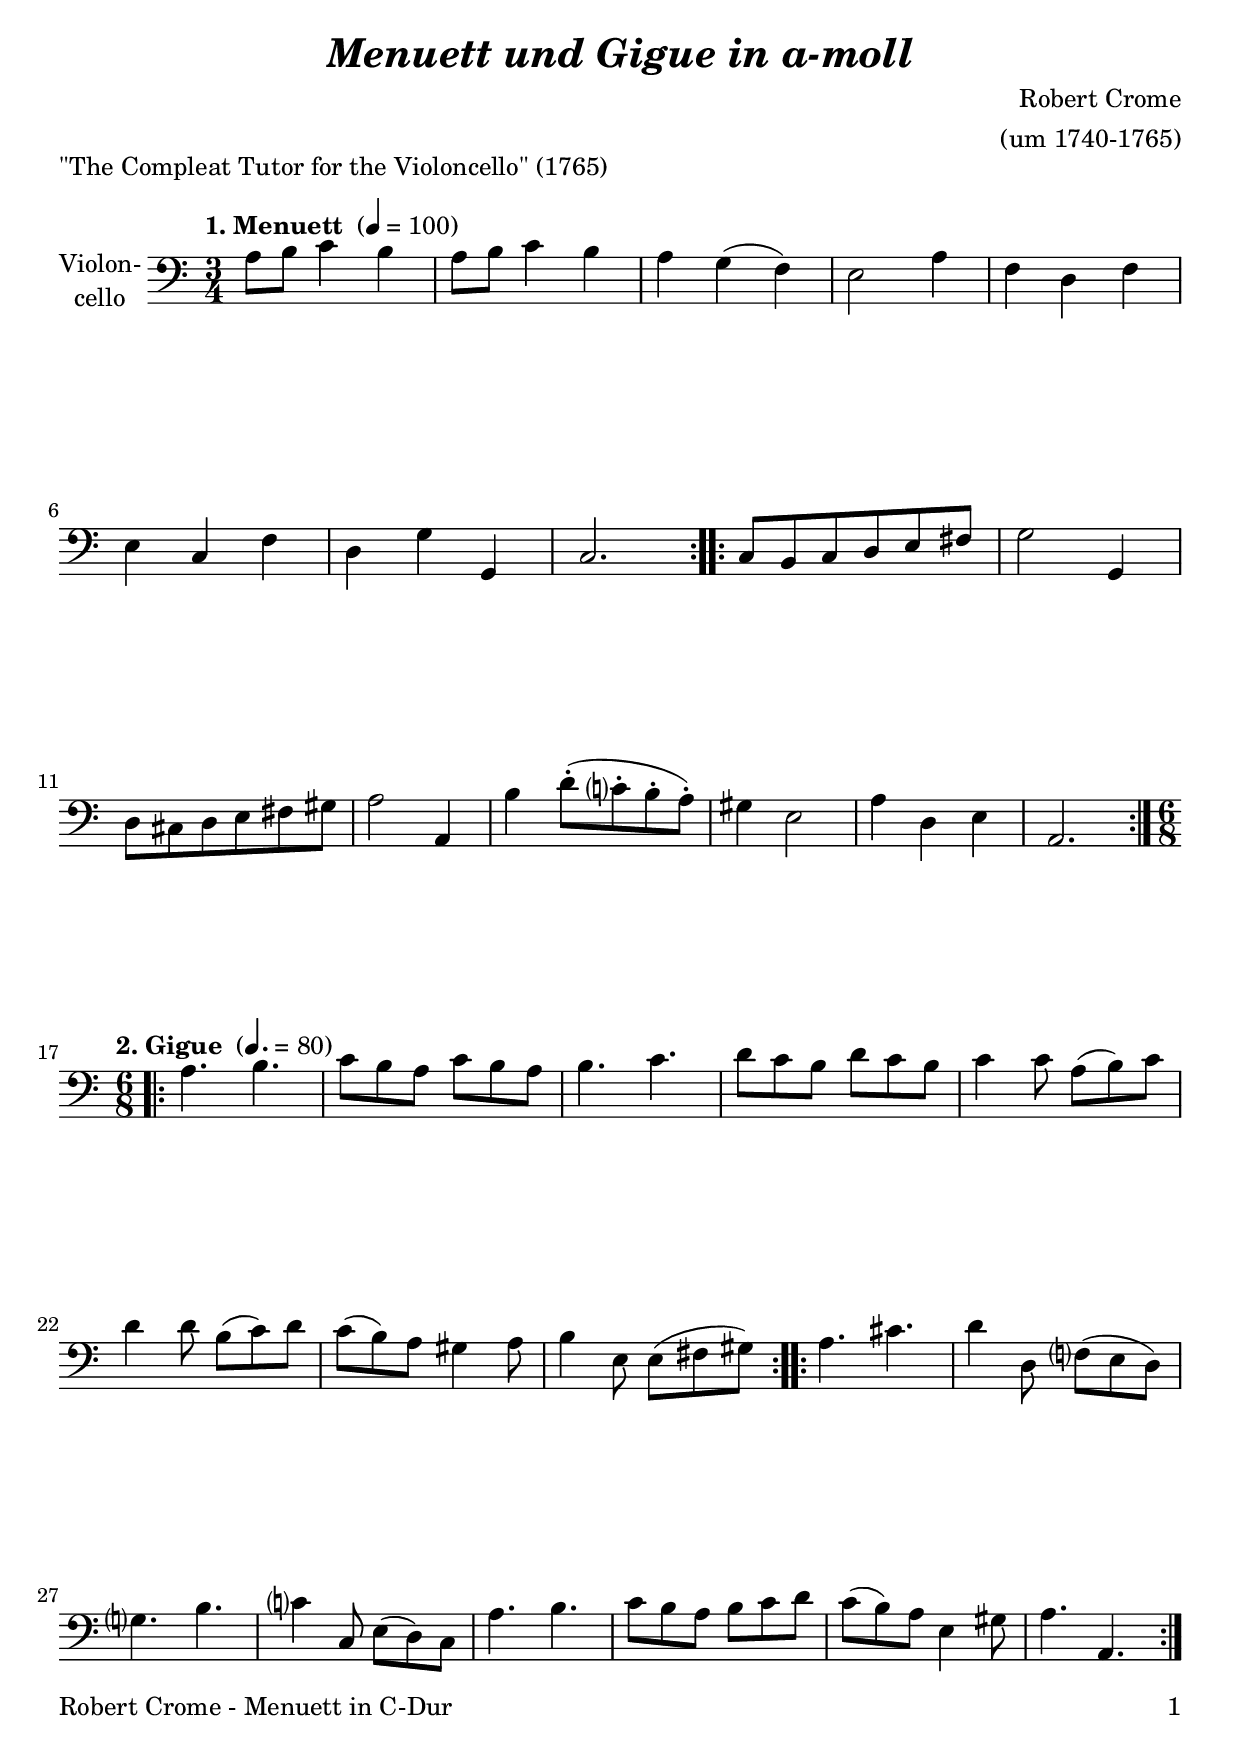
\version "2.24.1"
\include "deutsch.ly"

#(set-global-staff-size 22)

\header {
  title     = \markup \bold \italic "Menuett und Gigue in a-moll"
  composer  = "Robert Crome"
  arranger  = "(um 1740-1765)"
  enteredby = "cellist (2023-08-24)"
  piece     = "\"The Compleat Tutor for the Violoncello\" (1765)"
}

voiceconsts = {
  \key a \minor
  \time 3/4
  \clef "bass"
%  \numericTimeSignature
  \compressEmptyMeasures
  % Set default beaming for all staves
%  \set Timing.beamExceptions = #'()
%  \set Timing.baseMoment     = #(ly:make-moment 1 4)
%  \set Timing.beatStructure  = #'(1 1 1)
}

mist = "string ensemble 1"
mivl = "violin"
miba = "cello"
mipz = "pizzicato strings"

dcaf = \mark \markup \box \italic "D.C. al Fine"
fine = \mark \markup \box \italic "Fine"
pori = \markup \italic "poco rit."

introa = {        \tempo "1. Menuett "  4=100 }
introb = { \break \tempo "2. Gigue "   4.=80 \time 6/8 }

va = \relative c' {
  \voiceconsts

  \introa
  \repeat volta 2 {
    a8 h c4 h
    a8 h c4 h
    a g( f)
    e2 a4
    f d f
    e c f
    d g g,
    c2.
  }

  \repeat volta 2 {
    c8 h c d e fis
    g2 g,4
    d'8 cis d e fis gis
    a2 a,4
    h' d8(-. c?-. h-. a)-.
    gis4 e2
    a4 d, e
    a,2.
  }

  \introb
  \repeat volta 2 {
    a'4. h
    c8 h a c h a
    h4. c
    d8 c h d c h
    c4 c8 a( h) c
    d4 d8 h( c) d
    c( h) a gis4 a8
    h4 e,8 e( fis gis)
  }

  \repeat volta 2 {
    a4. cis
    d4 d,8 f?( e d)
    g?4. h
    c?4 c,8 e( d) c
    a'4. h
    c8 h a h c d
    c( h) a e4 gis8
    a4. a,
  }
}


music = \new StaffGroup <<
      \new Staff {
	\set Staff.midiInstrument = \miba
	\set Staff.instrumentName = \markup \center-column { "Violon-" "cello" }
	\transpose c c { \va }
      }
>>

\book {
   \paper {
    print-page-number = ##t
    print-first-page-number = ##t
    ragged-last-bottom = ##f
    oddHeaderMarkup = \markup \null
    evenHeaderMarkup = \markup \null
    oddFooterMarkup = \markup {
      \fill-line {
        \if \should-print-page-number
        "Robert Crome - Menuett in C-Dur" \fromproperty #'page:page-number-string
      }
    }
    evenFooterMarkup = \oddFooterMarkup
  } \score {
    \music
    \layout {}
  }

  \score {
    \unfoldRepeats \music

    \midi {
      \context {
        \Score
      }
    }
  }
}